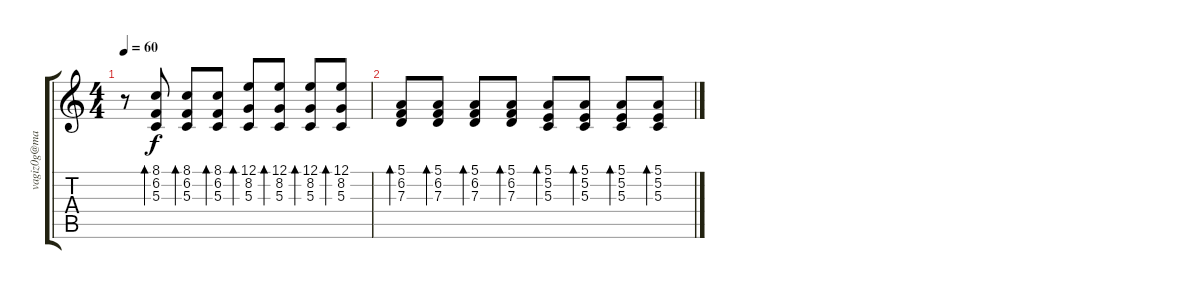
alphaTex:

\track ("" "vagiz0g@ma") {instrument orchestralharp}
\staff {score tabs}
\tuning (E4 B3 G3 D3 A2 E2) {hide}
\ts (4 4)
\tempo 60
\clef g2
\ks c
r.8{dy f} (8.1 6.2 5.3).8{bd 480} (8.1 6.2 5.3).8{bd 480} (8.1 6.2 5.3).8{bd 480} (12.1 8.2 5.3).8{bd 480} (12.1 8.2 5.3).8{bd 480} (12.1 8.2 5.3).8{bd 480} (12.1 8.2 5.3).8{bd 480} |
(5.1 6.2 7.3).8{bd 480} (5.1 6.2 7.3).8{bd 480} (5.1 6.2 7.3).8{bd 480} (5.1 6.2 7.3).8{bd 480} (5.1 5.2 5.3).8{bd 480} (5.1 5.2 5.3).8{bd 480} (5.1 5.2 5.3).8{bd 480} (5.1 5.2 5.3).8{bd 480}
